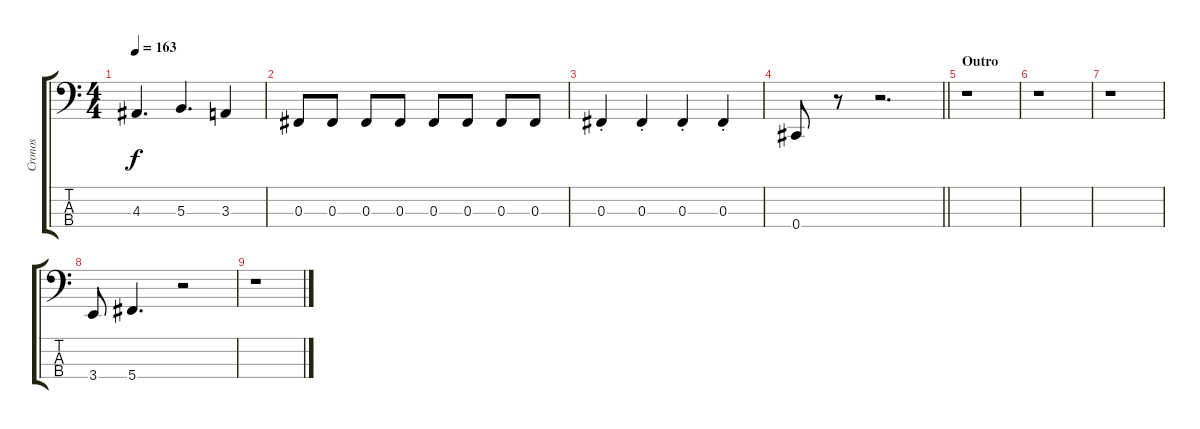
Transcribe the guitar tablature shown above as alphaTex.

\track ("Cronos" "Cronos") {instrument electricbasspick}
\staff {score tabs}
\tuning (E2 B1 Gb1 Db1) {hide}
\ts (4 4)
\tempo 163
\clef f4
\ks c
4.3.4{d dy f} 5.3.4{d} 3.3.4 |
0.3.8 0.3.8 0.3.8 0.3.8 0.3.8 0.3.8 0.3.8 0.3.8 |
0.3{st}.4 0.3{st}.4 0.3{st}.4 0.3{st}.4 |
\barLineRight lightlight
0.4.8 r.8 r.2{d} |
\section ("" "Outro")
r.1 |
r.1 |
r.1 |
3.4.8 5.4.4{d} r.2 |
r.1
